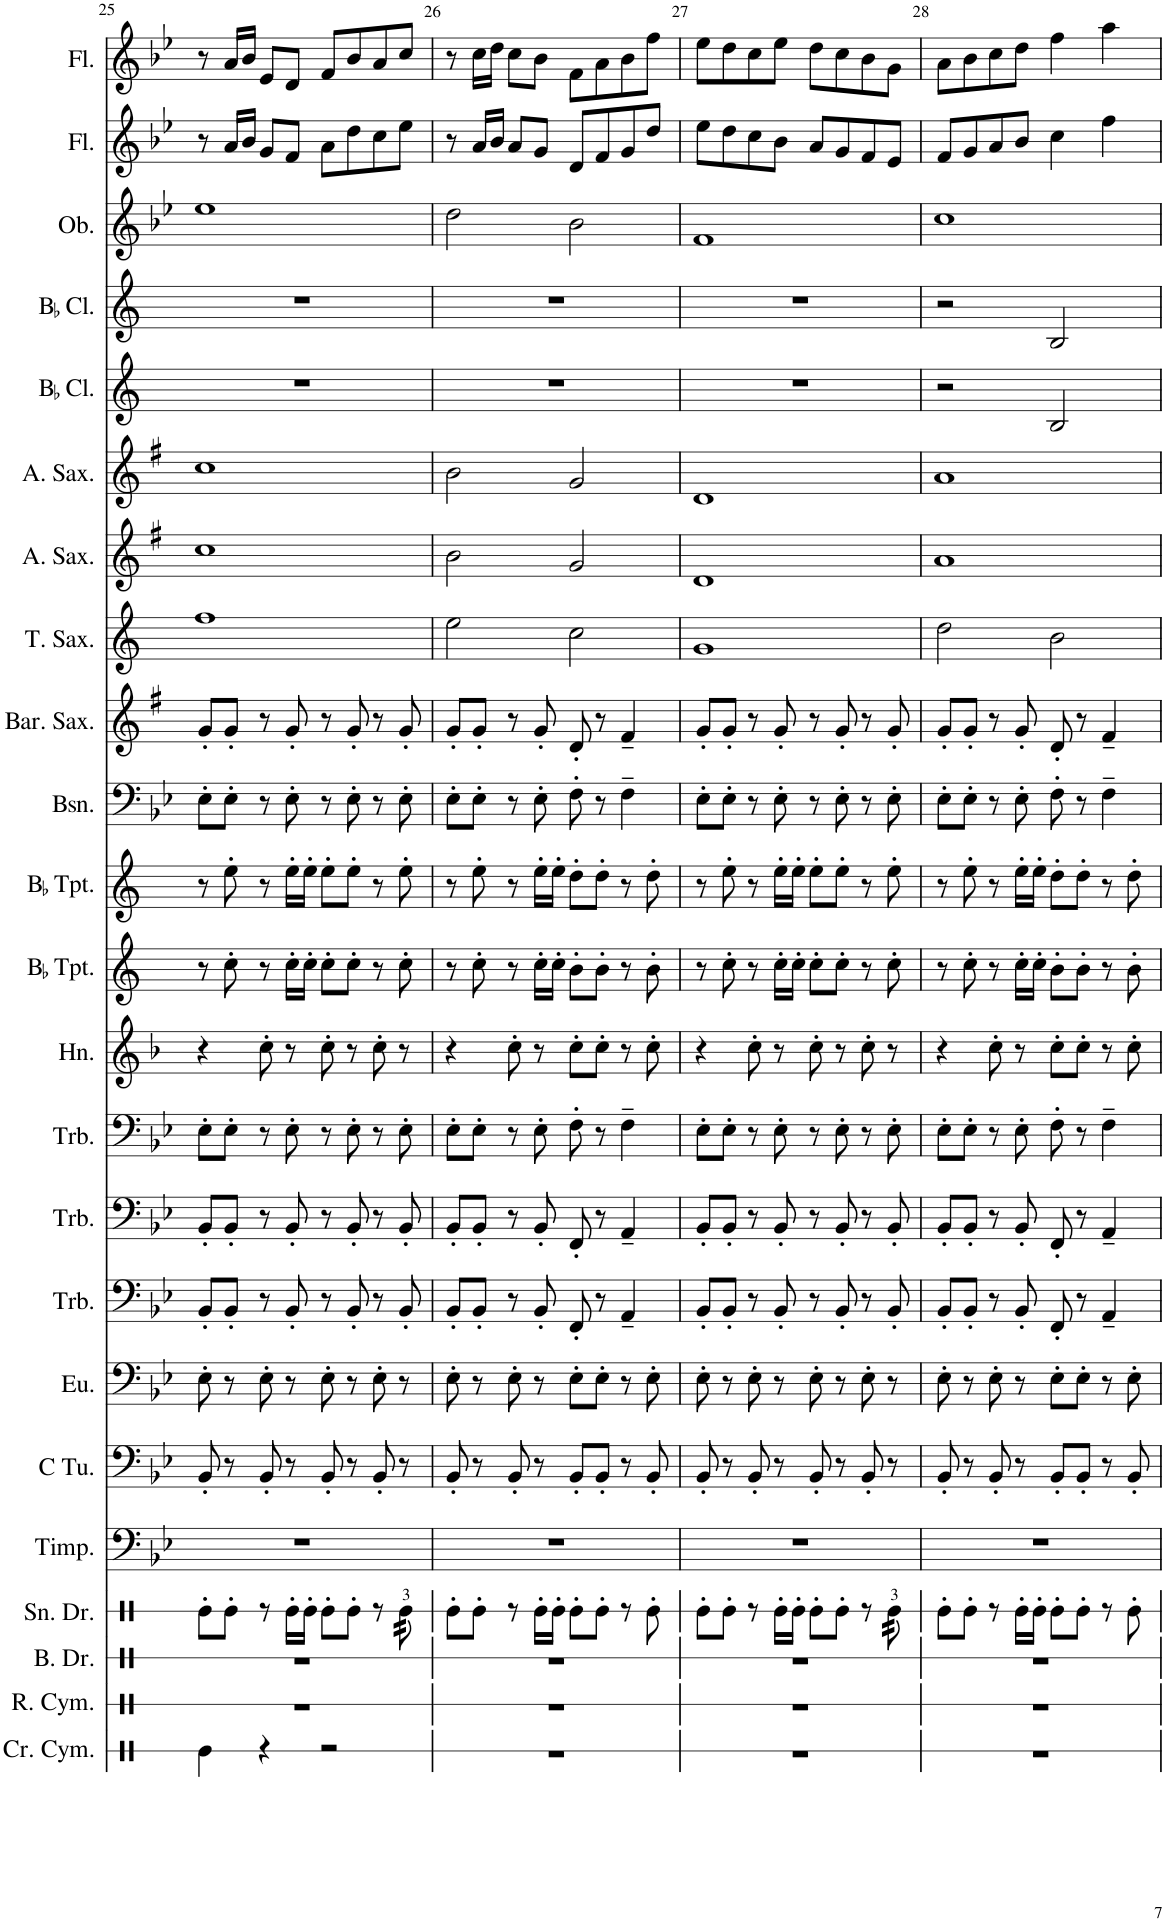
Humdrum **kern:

**kern	**kern	**kern	**kern	**kern	**kern	**kern	**kern	**kern	**kern	**kern	**kern	**kern	**kern	**kern	**kern	**kern	**kern	**kern	**kern	**kern	**kern	**kern
*part23	*part22	*part21	*part20	*part19	*part18	*part17	*part16	*part15	*part14	*part13	*part12	*part11	*part10	*part9	*part8	*part7	*part6	*part5	*part4	*part3	*part2	*part1
*staff23	*staff22	*staff21	*staff20	*staff19	*staff18	*staff17	*staff16	*staff15	*staff14	*staff13	*staff12	*staff11	*staff10	*staff9	*staff8	*staff7	*staff6	*staff5	*staff4	*staff3	*staff2	*staff1
*I"Crash Cymbal	*I"Ride Cymbal	*I"Bass Drum	*I"Snare Drum	*I"Timpani	*I"C Tuba	*I"Euphonium	*I"Trombone 3	*I"Trombone 2	*I"Trombone 1	*I"Horn	*I"BaccidentalFlat Trumpet	*I"BaccidentalFlat Trumpet	*I"Bassoon	*I"Baritone Saxophone	*I"Tenor Saxophone	*I"Alto Saxophone	*I"Alto Saxophone	*I"BaccidentalFlat Clarinet	*I"BaccidentalFlat Clarinet	*I"Oboe	*I"Flute	*I"Flute
*I'Cr. Cym.	*I'R. Cym.	*I'B. Dr.	*I'Sn. Dr.	*I'Timp.	*I'C Tu.	*I'Eu.	*I'Trb.	*I'Trb.	*I'Trb.	*I'Hn.	*I'BaccidentalFlat Tpt.	*I'BaccidentalFlat Tpt.	*I'Bsn.	*I'Bar. Sax.	*I'T. Sax.	*I'A. Sax.	*I'A. Sax.	*I'BaccidentalFlat Cl.	*I'BaccidentalFlat Cl.	*I'Ob.	*I'Fl.	*I'Fl.
!!LO:PB:g=z
*clefX	*clefX	*clefX	*clefX	*clefF4	*clefF4	*clefF4	*clefF4	*clefF4	*clefF4	*clefG2	*clefG2	*clefG2	*clefF4	*clefG2	*clefG2	*clefG2	*clefG2	*clefG2	*clefG2	*clefG2	*clefG2	*clefG2
*	*	*	*	*	*	*	*	*	*	*Trd4c7	*Trd1c2	*Trd1c2	*	*Trd12c21	*Trd8c14	*Trd5c9	*Trd5c9	*Trd1c2	*Trd1c2	*	*	*
*k[]	*k[]	*k[]	*k[]	*k[b-e-]	*k[b-e-]	*k[b-e-]	*k[b-e-]	*k[b-e-]	*k[b-e-]	*k[b-]	*k[]	*k[]	*k[b-e-]	*k[f#]	*k[]	*k[f#]	*k[f#]	*k[]	*k[]	*k[b-e-]	*k[b-e-]	*k[b-e-]
*M4/4	*M4/4	*M4/4	*M4/4	*M4/4	*M4/4	*M4/4	*M4/4	*M4/4	*M4/4	*M4/4	*M4/4	*M4/4	*M4/4	*M4/4	*M4/4	*M4/4	*M4/4	*M4/4	*M4/4	*M4/4	*M4/4	*M4/4
=25	=25	=25	=25	=25	=25	=25	=25	=25	=25	=25	=25	=25	=25	=25	=25	=25	=25	=25	=25	=25	=25	=25
4Re\	1r	1r	8Re'\L	1r	8BB-'/	8E-'\	8BB-'/L	8BB-'/L	8E-'\L	4r	8r	8r	8E-'\L	8g'/L	1ff	1cc	1cc	1r	1r	1ee-	8r	8r
.	.	.	8Re'\J	.	8r	8r	8BB-'/J	8BB-'/J	8E-'\J	.	8cc'\	8ee'\	8E-'\J	8g'/J	.	.	.	.	.	.	16a/LL	16a/LL
.	.	.	.	.	.	.	.	.	.	.	.	.	.	.	.	.	.	.	.	.	16b-/JJ	16b-/JJ
4r	.	.	8r	.	8BB-'/	8E-'\	8r	8r	8r	8cc'\	8r	8r	8r	8r	.	.	.	.	.	.	8g/L	8e-/L
.	.	.	16Re'\LL	.	8r	8r	8BB-'/	8BB-'/	8E-'\	8r	16cc'\LL	16ee'\LL	8E-'\	8g'/	.	.	.	.	.	.	8f/J	8d/J
.	.	.	16Re'\JJ	.	.	.	.	.	.	.	16cc'\JJ	16ee'\JJ	.	.	.	.	.	.	.	.	.	.
2r	.	.	8Re'\L	.	8BB-'/	8E-'\	8r	8r	8r	8cc'\	8cc'\L	8ee'\L	8r	8r	.	.	.	.	.	.	8a\L	8f/L
.	.	.	8Re'\J	.	8r	8r	8BB-'/	8BB-'/	8E-'\	8r	8cc'\J	8ee'\J	8E-'\	8g'/	.	.	.	.	.	.	8dd\	8b-/
.	.	.	8r	.	8BB-'/	8E-'\	8r	8r	8r	8cc'\	8r	8r	8r	8r	.	.	.	.	.	.	8cc\	8a/
*	*	*	*tremolo	*	*	*	*	*	*	*	*	*	*	*	*	*	*	*	*	*	*	*
.	.	.	32Re\	.	8r	8r	8BB-'/	8BB-'/	8E-'\	8r	8cc'\	8ee'\	8E-'\	8g'/	.	.	.	.	.	.	8ee-\J	8cc/J
.	.	.	32Re\	.	.	.	.	.	.	.	.	.	.	.	.	.	.	.	.	.	.	.
.	.	.	32Re\	.	.	.	.	.	.	.	.	.	.	.	.	.	.	.	.	.	.	.
.	.	.	32Re\	.	.	.	.	.	.	.	.	.	.	.	.	.	.	.	.	.	.	.
*	*	*	*Xtremolo	*	*	*	*	*	*	*	*	*	*	*	*	*	*	*	*	*	*	*
=26	=26	=26	=26	=26	=26	=26	=26	=26	=26	=26	=26	=26	=26	=26	=26	=26	=26	=26	=26	=26	=26	=26
1r	1r	1r	8Re'\L	1r	8BB-'/	8E-'\	8BB-'/L	8BB-'/L	8E-'\L	4r	8r	8r	8E-'\L	8g'/L	2ee\	2b\	2b\	1r	1r	2dd\	8r	8r
.	.	.	8Re'\J	.	8r	8r	8BB-'/J	8BB-'/J	8E-'\J	.	8cc'\	8ee'\	8E-'\J	8g'/J	.	.	.	.	.	.	16a/LL	16cc\LL
.	.	.	.	.	.	.	.	.	.	.	.	.	.	.	.	.	.	.	.	.	16b-/JJ	16dd\JJ
.	.	.	8r	.	8BB-'/	8E-'\	8r	8r	8r	8cc'\	8r	8r	8r	8r	.	.	.	.	.	.	8a/L	8cc\L
.	.	.	16Re'\LL	.	8r	8r	8BB-'/	8BB-'/	8E-'\	8r	16cc'\LL	16ee'\LL	8E-'\	8g'/	.	.	.	.	.	.	8g/J	8b-\J
.	.	.	16Re'\JJ	.	.	.	.	.	.	.	16cc'\JJ	16ee'\JJ	.	.	.	.	.	.	.	.	.	.
.	.	.	8Re'\L	.	8BB-'/L	8E-'\L	8FF'/	8FF'/	8F'\	8cc'\L	8b'\L	8dd'\L	8F'\	8d'/	2cc\	2g/	2g/	.	.	2b-\	8d/L	8f\L
.	.	.	8Re'\J	.	8BB-'/J	8E-'\J	8r	8r	8r	8cc'\J	8b'\J	8dd'\J	8r	8r	.	.	.	.	.	.	8f/	8a\
.	.	.	8r	.	8r	8r	4AA~/	4AA~/	4F~\	8r	8r	8r	4F~\	4f#~/	.	.	.	.	.	.	8g/	8b-\
.	.	.	8Re'\	.	8BB-'/	8E-'\	.	.	.	8cc'\	8b'\	8dd'\	.	.	.	.	.	.	.	.	8dd/J	8ff\J
=27	=27	=27	=27	=27	=27	=27	=27	=27	=27	=27	=27	=27	=27	=27	=27	=27	=27	=27	=27	=27	=27	=27
1r	1r	1r	8Re'\L	1r	8BB-'/	8E-'\	8BB-'/L	8BB-'/L	8E-'\L	4r	8r	8r	8E-'\L	8g'/L	1g	1d	1d	1r	1r	1f	8ee-\L	8ee-\L
.	.	.	8Re'\J	.	8r	8r	8BB-'/J	8BB-'/J	8E-'\J	.	8cc'\	8ee'\	8E-'\J	8g'/J	.	.	.	.	.	.	8dd\	8dd\
.	.	.	8r	.	8BB-'/	8E-'\	8r	8r	8r	8cc'\	8r	8r	8r	8r	.	.	.	.	.	.	8cc\	8cc\
.	.	.	16Re'\LL	.	8r	8r	8BB-'/	8BB-'/	8E-'\	8r	16cc'\LL	16ee'\LL	8E-'\	8g'/	.	.	.	.	.	.	8b-\J	8ee-\J
.	.	.	16Re'\JJ	.	.	.	.	.	.	.	16cc'\JJ	16ee'\JJ	.	.	.	.	.	.	.	.	.	.
.	.	.	8Re'\L	.	8BB-'/	8E-'\	8r	8r	8r	8cc'\	8cc'\L	8ee'\L	8r	8r	.	.	.	.	.	.	8a/L	8dd\L
.	.	.	8Re'\J	.	8r	8r	8BB-'/	8BB-'/	8E-'\	8r	8cc'\J	8ee'\J	8E-'\	8g'/	.	.	.	.	.	.	8g/	8cc\
.	.	.	8r	.	8BB-'/	8E-'\	8r	8r	8r	8cc'\	8r	8r	8r	8r	.	.	.	.	.	.	8f/	8b-\
*	*	*	*tremolo	*	*	*	*	*	*	*	*	*	*	*	*	*	*	*	*	*	*	*
.	.	.	32Re\	.	8r	8r	8BB-'/	8BB-'/	8E-'\	8r	8cc'\	8ee'\	8E-'\	8g'/	.	.	.	.	.	.	8e-/J	8g\J
.	.	.	32Re\	.	.	.	.	.	.	.	.	.	.	.	.	.	.	.	.	.	.	.
.	.	.	32Re\	.	.	.	.	.	.	.	.	.	.	.	.	.	.	.	.	.	.	.
.	.	.	32Re\	.	.	.	.	.	.	.	.	.	.	.	.	.	.	.	.	.	.	.
*	*	*	*Xtremolo	*	*	*	*	*	*	*	*	*	*	*	*	*	*	*	*	*	*	*
=28	=28	=28	=28	=28	=28	=28	=28	=28	=28	=28	=28	=28	=28	=28	=28	=28	=28	=28	=28	=28	=28	=28
1r	1r	1r	8Re'\L	1r	8BB-'/	8E-'\	8BB-'/L	8BB-'/L	8E-'\L	4r	8r	8r	8E-'\L	8g'/L	2dd\	1a	1a	2r	2r	1cc	8f/L	8a\L
.	.	.	8Re'\J	.	8r	8r	8BB-'/J	8BB-'/J	8E-'\J	.	8cc'\	8ee'\	8E-'\J	8g'/J	.	.	.	.	.	.	8g/	8b-\
.	.	.	8r	.	8BB-'/	8E-'\	8r	8r	8r	8cc'\	8r	8r	8r	8r	.	.	.	.	.	.	8a/	8cc\
.	.	.	16Re'\LL	.	8r	8r	8BB-'/	8BB-'/	8E-'\	8r	16cc'\LL	16ee'\LL	8E-'\	8g'/	.	.	.	.	.	.	8b-/J	8dd\J
.	.	.	16Re'\JJ	.	.	.	.	.	.	.	16cc'\JJ	16ee'\JJ	.	.	.	.	.	.	.	.	.	.
.	.	.	8Re'\L	.	8BB-'/L	8E-'\L	8FF'/	8FF'/	8F'\	8cc'\L	8b'\L	8dd'\L	8F'\	8d'/	2b\	.	.	2B/	2B/	.	4cc\	4ff\
.	.	.	8Re'\J	.	8BB-'/J	8E-'\J	8r	8r	8r	8cc'\J	8b'\J	8dd'\J	8r	8r	.	.	.	.	.	.	.	.
.	.	.	8r	.	8r	8r	4AA~/	4AA~/	4F~\	8r	8r	8r	4F~\	4f#~/	.	.	.	.	.	.	4ff\	4aa\
.	.	.	8Re'\	.	8BB-'/	8E-'\	.	.	.	8cc'\	8b'\	8dd'\	.	.	.	.	.	.	.	.	.	.
=	=	=	=	=	=	=	=	=	=	=	=	=	=	=	=	=	=	=	=	=	=	=
*-	*-	*-	*-	*-	*-	*-	*-	*-	*-	*-	*-	*-	*-	*-	*-	*-	*-	*-	*-	*-	*-	*-
